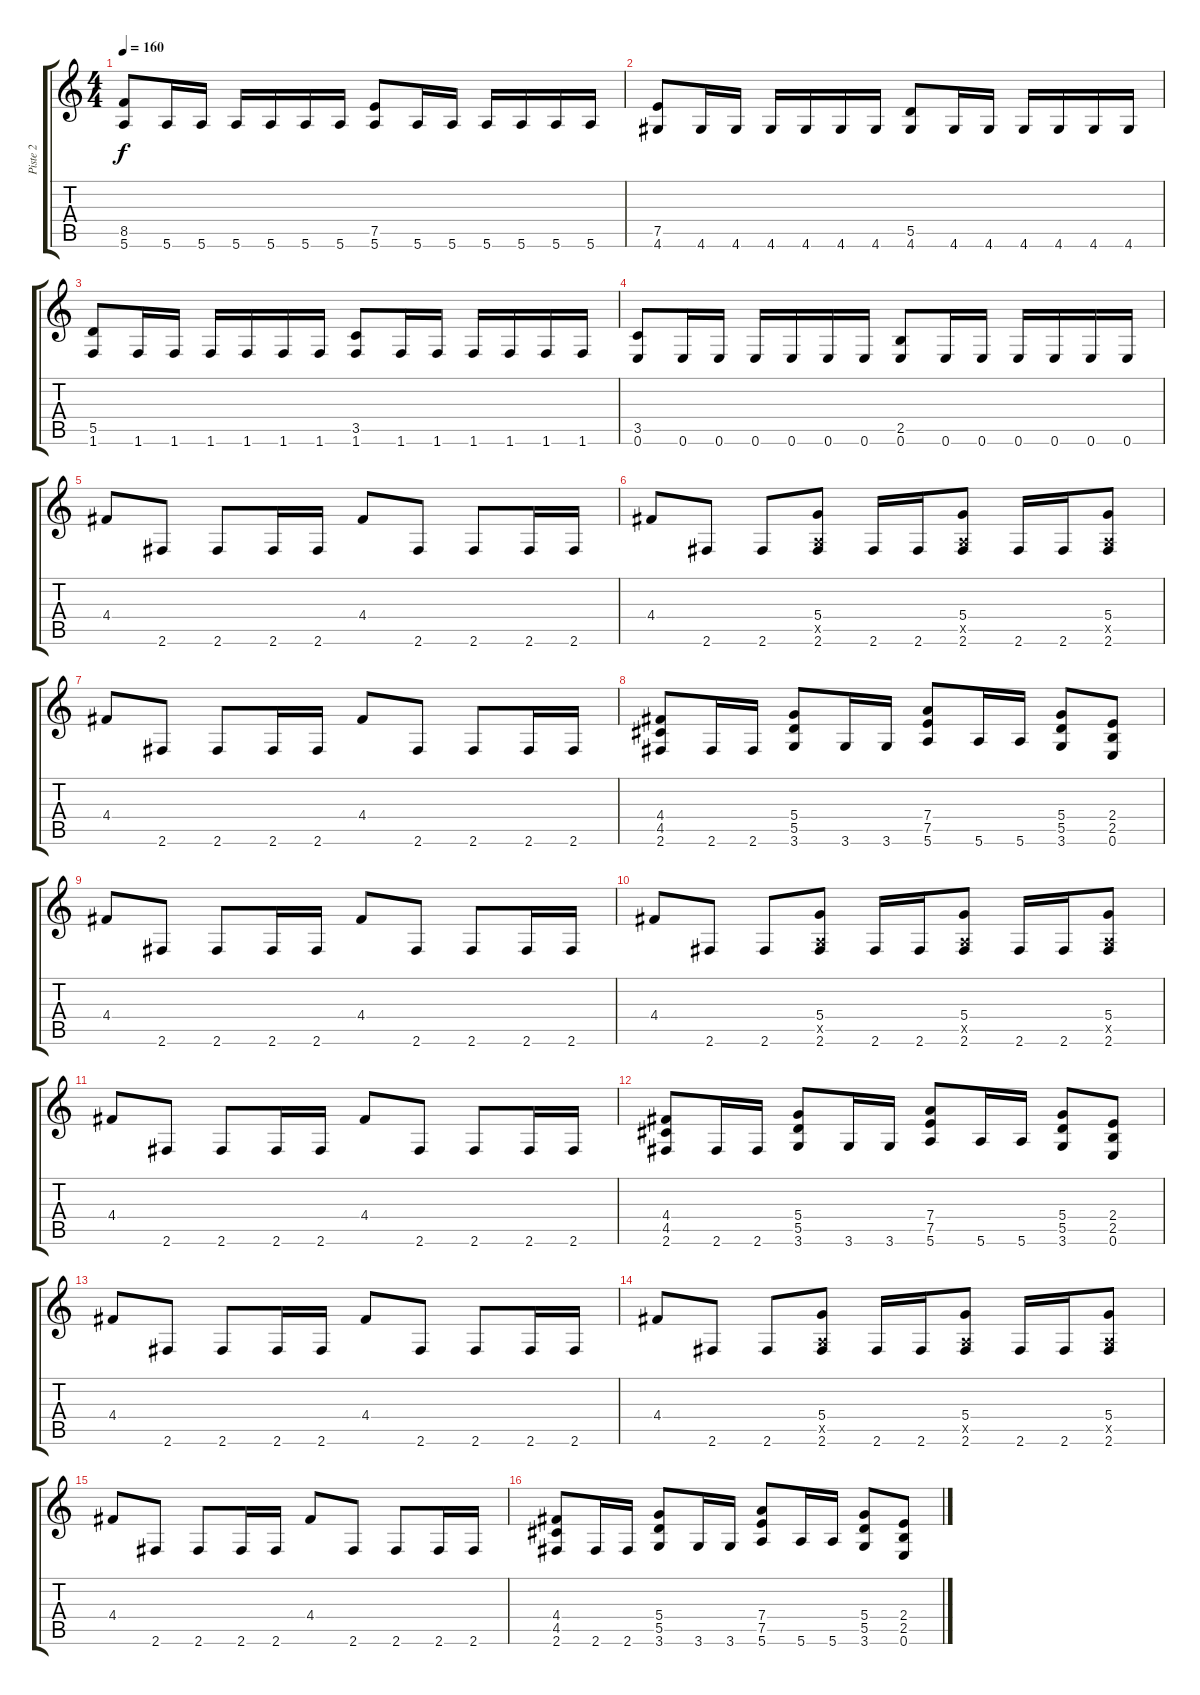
\track ("Piste 2" "Piste 2") {instrument distortionguitar}
\staff {score tabs}
\tuning (E4 B3 G3 D3 A2 E2) {hide}
\ts (4 4)
\tempo 160
\clef g2
\ks c
(8.5 5.6).8{dy f} 5.6.16 5.6.16 5.6.16 5.6.16 5.6.16 5.6.16 (7.5 5.6).8 5.6.16 5.6.16 5.6.16 5.6.16 5.6.16 5.6.16 |
(7.5 4.6).8 4.6.16 4.6.16 4.6.16 4.6.16 4.6.16 4.6.16 (5.5 4.6).8 4.6.16 4.6.16 4.6.16 4.6.16 4.6.16 4.6.16 |
(5.5 1.6).8 1.6.16 1.6.16 1.6.16 1.6.16 1.6.16 1.6.16 (3.5 1.6).8 1.6.16 1.6.16 1.6.16 1.6.16 1.6.16 1.6.16 |
(3.5 0.6).8 0.6.16 0.6.16 0.6.16 0.6.16 0.6.16 0.6.16 (2.5 0.6).8 0.6.16 0.6.16 0.6.16 0.6.16 0.6.16 0.6.16 |
4.4.8 2.6.8 2.6.8 2.6.16 2.6.16 4.4.8 2.6.8 2.6.8 2.6.16 2.6.16 |
4.4.8 2.6.8 2.6.8 (5.4 0.5{x} 2.6).8 2.6.16 2.6.16 (5.4 0.5{x} 2.6).8 2.6.16 2.6.16 (5.4 0.5{x} 2.6).8 |
4.4.8 2.6.8 2.6.8 2.6.16 2.6.16 4.4.8 2.6.8 2.6.8 2.6.16 2.6.16 |
(4.4 4.5 2.6).8 2.6.16 2.6.16 (5.4 5.5 3.6).8 3.6.16 3.6.16 (7.4 7.5 5.6).8 5.6.16 5.6.16 (5.4 5.5 3.6).8 (2.4 2.5 0.6).8 |
4.4.8 2.6.8 2.6.8 2.6.16 2.6.16 4.4.8 2.6.8 2.6.8 2.6.16 2.6.16 |
4.4.8 2.6.8 2.6.8 (5.4 0.5{x} 2.6).8 2.6.16 2.6.16 (5.4 0.5{x} 2.6).8 2.6.16 2.6.16 (5.4 0.5{x} 2.6).8 |
4.4.8 2.6.8 2.6.8 2.6.16 2.6.16 4.4.8 2.6.8 2.6.8 2.6.16 2.6.16 |
(4.4 4.5 2.6).8 2.6.16 2.6.16 (5.4 5.5 3.6).8 3.6.16 3.6.16 (7.4 7.5 5.6).8 5.6.16 5.6.16 (5.4 5.5 3.6).8 (2.4 2.5 0.6).8 |
4.4.8 2.6.8 2.6.8 2.6.16 2.6.16 4.4.8 2.6.8 2.6.8 2.6.16 2.6.16 |
4.4.8 2.6.8 2.6.8 (5.4 0.5{x} 2.6).8 2.6.16 2.6.16 (5.4 0.5{x} 2.6).8 2.6.16 2.6.16 (5.4 0.5{x} 2.6).8 |
4.4.8 2.6.8 2.6.8 2.6.16 2.6.16 4.4.8 2.6.8 2.6.8 2.6.16 2.6.16 |
(4.4 4.5 2.6).8 2.6.16 2.6.16 (5.4 5.5 3.6).8 3.6.16 3.6.16 (7.4 7.5 5.6).8 5.6.16 5.6.16 (5.4 5.5 3.6).8 (2.4 2.5 0.6).8
